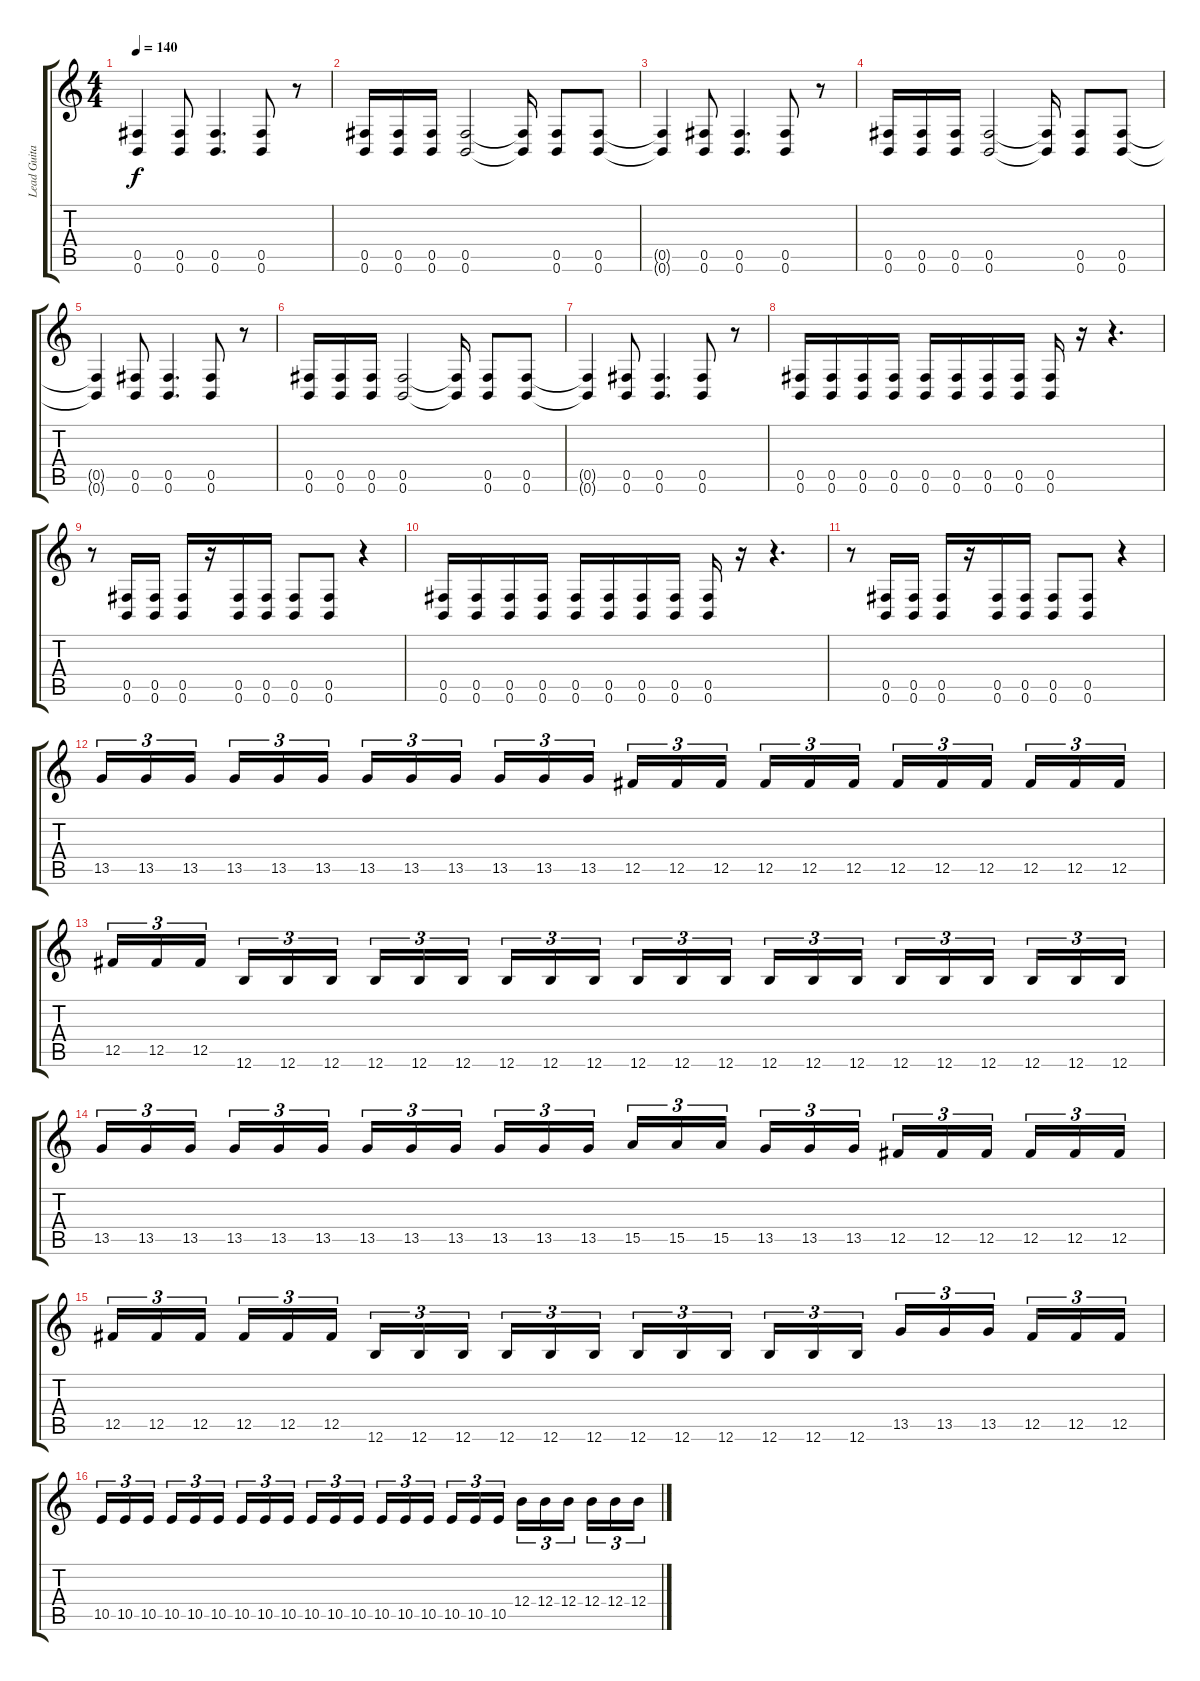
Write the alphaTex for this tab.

\track ("Lead Guitar" "Lead Guita") {instrument distortionguitar}
\staff {score tabs}
\tuning (Db4 Ab3 E3 B2 Gb2 B1) {hide}
\ts (4 4)
\tempo 140
\clef g2
\ks c
(0.5{t} 0.6{t}).4{dy f} (0.5 0.6).8 (0.5 0.6).4{d} (0.5 0.6).8 r.8 |
(0.5 0.6).16 (0.5 0.6).16 (0.5 0.6).16 (0.5 0.6).2 (0.5{t} 0.6{t}).16 (0.5 0.6).8 (0.5 0.6).8 |
(0.5{t} 0.6{t}).4 (0.5 0.6).8 (0.5 0.6).4{d} (0.5 0.6).8 r.8 |
(0.5 0.6).16 (0.5 0.6).16 (0.5 0.6).16 (0.5 0.6).2 (0.5{t} 0.6{t}).16 (0.5 0.6).8 (0.5 0.6).8 |
(0.5{t} 0.6{t}).4 (0.5 0.6).8 (0.5 0.6).4{d} (0.5 0.6).8 r.8 |
(0.5 0.6).16 (0.5 0.6).16 (0.5 0.6).16 (0.5 0.6).2 (0.5{t} 0.6{t}).16 (0.5 0.6).8 (0.5 0.6).8 |
(0.5{t} 0.6{t}).4 (0.5 0.6).8 (0.5 0.6).4{d} (0.5 0.6).8 r.8 |
(0.5 0.6).16 (0.5 0.6).16 (0.5 0.6).16 (0.5 0.6).16 (0.5 0.6).16 (0.5 0.6).16 (0.5 0.6).16 (0.5 0.6).16 (0.5 0.6).16 r.16 r.4{d} |
r.8 (0.5 0.6).16 (0.5 0.6).16 (0.5 0.6).16 r.16 (0.5 0.6).16 (0.5 0.6).16 (0.5 0.6).8 (0.5 0.6).8 r.4 |
(0.5 0.6).16 (0.5 0.6).16 (0.5 0.6).16 (0.5 0.6).16 (0.5 0.6).16 (0.5 0.6).16 (0.5 0.6).16 (0.5 0.6).16 (0.5 0.6).16 r.16 r.4{d} |
r.8 (0.5 0.6).16 (0.5 0.6).16 (0.5 0.6).16 r.16 (0.5 0.6).16 (0.5 0.6).16 (0.5 0.6).8 (0.5 0.6).8 r.4 |
13.5.16{tu (3 2)} 13.5.16{tu (3 2)} 13.5.16{tu (3 2) beam splitsecondary} 13.5.16{tu (3 2)} 13.5.16{tu (3 2)} 13.5.16{tu (3 2)} 13.5.16{tu (3 2)} 13.5.16{tu (3 2)} 13.5.16{tu (3 2) beam splitsecondary} 13.5.16{tu (3 2)} 13.5.16{tu (3 2)} 13.5.16{tu (3 2)} 12.5.16{tu (3 2)} 12.5.16{tu (3 2)} 12.5.16{tu (3 2) beam splitsecondary} 12.5.16{tu (3 2)} 12.5.16{tu (3 2)} 12.5.16{tu (3 2)} 12.5.16{tu (3 2)} 12.5.16{tu (3 2)} 12.5.16{tu (3 2) beam splitsecondary} 12.5.16{tu (3 2)} 12.5.16{tu (3 2)} 12.5.16{tu (3 2)} |
12.5.16{tu (3 2)} 12.5.16{tu (3 2)} 12.5.16{tu (3 2) beam splitsecondary} 12.6.16{tu (3 2)} 12.6.16{tu (3 2)} 12.6.16{tu (3 2)} 12.6.16{tu (3 2)} 12.6.16{tu (3 2)} 12.6.16{tu (3 2) beam splitsecondary} 12.6.16{tu (3 2)} 12.6.16{tu (3 2)} 12.6.16{tu (3 2)} 12.6.16{tu (3 2)} 12.6.16{tu (3 2)} 12.6.16{tu (3 2) beam splitsecondary} 12.6.16{tu (3 2)} 12.6.16{tu (3 2)} 12.6.16{tu (3 2)} 12.6.16{tu (3 2)} 12.6.16{tu (3 2)} 12.6.16{tu (3 2) beam splitsecondary} 12.6.16{tu (3 2)} 12.6.16{tu (3 2)} 12.6.16{tu (3 2)} |
13.5.16{tu (3 2)} 13.5.16{tu (3 2)} 13.5.16{tu (3 2) beam splitsecondary} 13.5.16{tu (3 2)} 13.5.16{tu (3 2)} 13.5.16{tu (3 2)} 13.5.16{tu (3 2)} 13.5.16{tu (3 2)} 13.5.16{tu (3 2) beam splitsecondary} 13.5.16{tu (3 2)} 13.5.16{tu (3 2)} 13.5.16{tu (3 2)} 15.5.16{tu (3 2)} 15.5.16{tu (3 2)} 15.5.16{tu (3 2) beam splitsecondary} 13.5.16{tu (3 2)} 13.5.16{tu (3 2)} 13.5.16{tu (3 2)} 12.5.16{tu (3 2)} 12.5.16{tu (3 2)} 12.5.16{tu (3 2) beam splitsecondary} 12.5.16{tu (3 2)} 12.5.16{tu (3 2)} 12.5.16{tu (3 2)} |
12.5.16{tu (3 2)} 12.5.16{tu (3 2)} 12.5.16{tu (3 2) beam splitsecondary} 12.5.16{tu (3 2)} 12.5.16{tu (3 2)} 12.5.16{tu (3 2)} 12.6.16{tu (3 2)} 12.6.16{tu (3 2)} 12.6.16{tu (3 2) beam splitsecondary} 12.6.16{tu (3 2)} 12.6.16{tu (3 2)} 12.6.16{tu (3 2)} 12.6.16{tu (3 2)} 12.6.16{tu (3 2)} 12.6.16{tu (3 2) beam splitsecondary} 12.6.16{tu (3 2)} 12.6.16{tu (3 2)} 12.6.16{tu (3 2)} 13.5.16{tu (3 2)} 13.5.16{tu (3 2)} 13.5.16{tu (3 2) beam splitsecondary} 12.5.16{tu (3 2)} 12.5.16{tu (3 2)} 12.5.16{tu (3 2)} |
10.5.16{tu (3 2)} 10.5.16{tu (3 2)} 10.5.16{tu (3 2) beam splitsecondary} 10.5.16{tu (3 2)} 10.5.16{tu (3 2)} 10.5.16{tu (3 2)} 10.5.16{tu (3 2)} 10.5.16{tu (3 2)} 10.5.16{tu (3 2) beam splitsecondary} 10.5.16{tu (3 2)} 10.5.16{tu (3 2)} 10.5.16{tu (3 2)} 10.5.16{tu (3 2)} 10.5.16{tu (3 2)} 10.5.16{tu (3 2) beam splitsecondary} 10.5.16{tu (3 2)} 10.5.16{tu (3 2)} 10.5.16{tu (3 2)} 12.4.16{tu (3 2)} 12.4.16{tu (3 2)} 12.4.16{tu (3 2) beam splitsecondary} 12.4.16{tu (3 2)} 12.4.16{tu (3 2)} 12.4.16{tu (3 2)}
